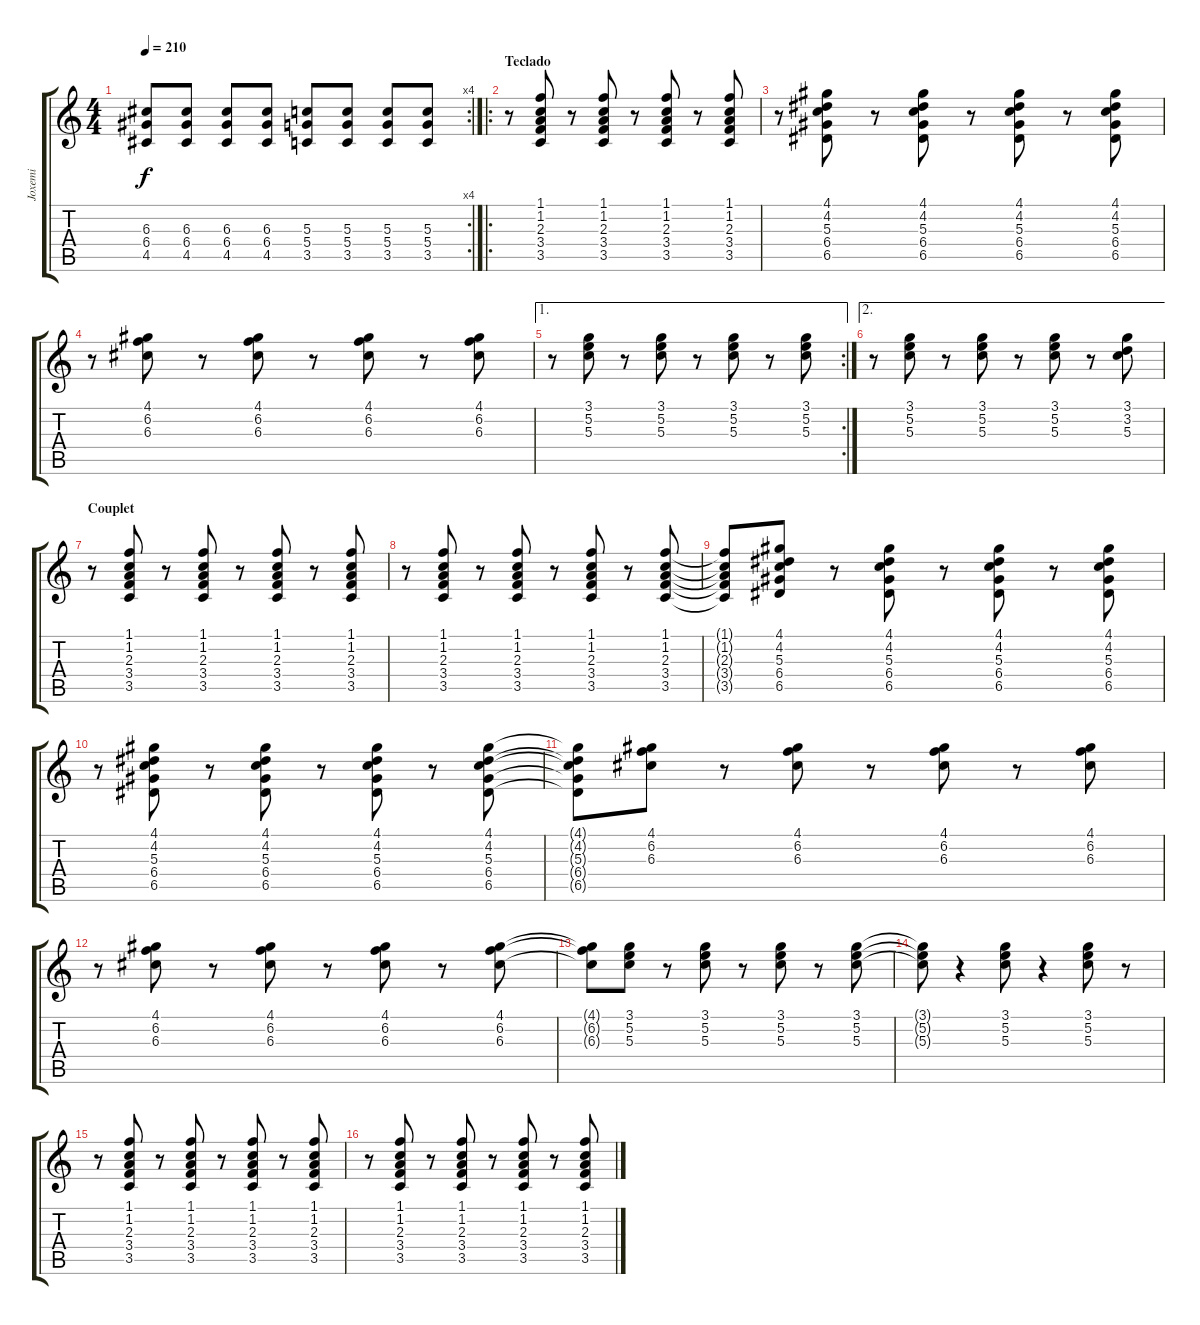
\track ("Joxemi" "Joxemi") {instrument distortionguitar}
\staff {score tabs}
\tuning (E4 B3 G3 D3 A2 E2) {hide}
\rc 4
\ts (4 4)
\tempo 210
\clef g2
\ks c
(6.3 6.4 4.5).8{dy f} (6.3 6.4 4.5).8 (6.3 6.4 4.5).8 (6.3 6.4 4.5).8 (5.3 5.4 3.5).8 (5.3 5.4 3.5).8 (5.3 5.4 3.5).8 (5.3 5.4 3.5).8 |
\ro
\section ("" "Teclado")
r.8{instrument overdrivenguitar} (1.1 1.2 2.3 3.4 3.5).8 r.8 (1.1 1.2 2.3 3.4 3.5).8 r.8 (1.1 1.2 2.3 3.4 3.5).8 r.8 (1.1 1.2 2.3 3.4 3.5).8 |
r.8 (4.1 4.2 5.3 6.4 6.5).8 r.8 (4.1 4.2 5.3 6.4 6.5).8 r.8 (4.1 4.2 5.3 6.4 6.5).8 r.8 (4.1 4.2 5.3 6.4 6.5).8 |
r.8 (4.1 6.2 6.3).8 r.8 (4.1 6.2 6.3).8 r.8 (4.1 6.2 6.3).8 r.8 (4.1 6.2 6.3).8 |
\ae 1
\rc 2
r.8 (3.1 5.2 5.3).8 r.8 (3.1 5.2 5.3).8 r.8 (3.1 5.2 5.3).8 r.8 (3.1 5.2 5.3).8 |
\ae 2
r.8 (3.1 5.2 5.3).8 r.8 (3.1 5.2 5.3).8 r.8 (3.1 5.2 5.3).8 r.8 (3.1 3.2 5.3).8 |
\section ("" "Couplet")
r.8 (1.1 1.2 2.3 3.4 3.5).8 r.8 (1.1 1.2 2.3 3.4 3.5).8 r.8 (1.1 1.2 2.3 3.4 3.5).8 r.8 (1.1 1.2 2.3 3.4 3.5).8 |
r.8 (1.1 1.2 2.3 3.4 3.5).8 r.8 (1.1 1.2 2.3 3.4 3.5).8 r.8 (1.1 1.2 2.3 3.4 3.5).8 r.8 (1.1 1.2 2.3 3.4 3.5).8 |
(1.1{t} 1.2{t} 2.3{t} 3.4{t} 3.5{t}).8 (4.1 4.2 5.3 6.4 6.5).8 r.8 (4.1 4.2 5.3 6.4 6.5).8 r.8 (4.1 4.2 5.3 6.4 6.5).8 r.8 (4.1 4.2 5.3 6.4 6.5).8 |
r.8 (4.1 4.2 5.3 6.4 6.5).8 r.8 (4.1 4.2 5.3 6.4 6.5).8 r.8 (4.1 4.2 5.3 6.4 6.5).8 r.8 (4.1 4.2 5.3 6.4 6.5).8 |
(4.1{t} 4.2{t} 5.3{t} 6.4{t} 6.5{t}).8 (4.1 6.2 6.3).8 r.8 (4.1 6.2 6.3).8 r.8 (4.1 6.2 6.3).8 r.8 (4.1 6.2 6.3).8 |
r.8 (4.1 6.2 6.3).8 r.8 (4.1 6.2 6.3).8 r.8 (4.1 6.2 6.3).8 r.8 (4.1 6.2 6.3).8 |
(4.1{t} 6.2{t} 6.3{t}).8 (3.1 5.2 5.3).8 r.8 (3.1 5.2 5.3).8 r.8 (3.1 5.2 5.3).8 r.8 (3.1 5.2 5.3).8 |
(3.1{t} 5.2{t} 5.3{t}).8 r.4 (3.1 5.2 5.3).8 r.4 (3.1 5.2 5.3).8 r.8 |
r.8 (1.1 1.2 2.3 3.4 3.5).8 r.8 (1.1 1.2 2.3 3.4 3.5).8 r.8 (1.1 1.2 2.3 3.4 3.5).8 r.8 (1.1 1.2 2.3 3.4 3.5).8 |
r.8 (1.1 1.2 2.3 3.4 3.5).8 r.8 (1.1 1.2 2.3 3.4 3.5).8 r.8 (1.1 1.2 2.3 3.4 3.5).8 r.8 (1.1 1.2 2.3 3.4 3.5).8
